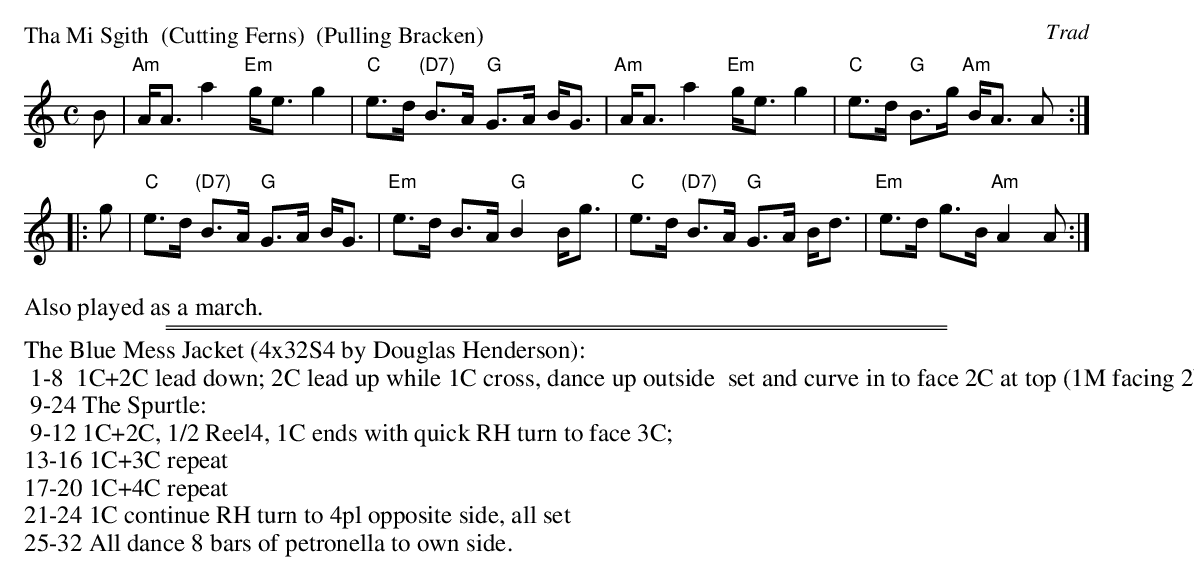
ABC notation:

X:1
P: Tha Mi Sgith  (Cutting Ferns)  (Pulling Bracken)
C: Trad
M: C
L: 1/8
K: Am
B \
| "Am"A<A a2 "Em"g<e g2 | "C"e>d "(D7)"B>A  "G"G>A B<G \
| "Am"A<A a2 "Em"g<e g2 | "C"e>d  "G"  B>g "Am"B<A A :|
|: g \
| "C"e>d "(D7)"B>A "G"G>A B<G | "Em"e>d B>A  "G"B2 B<g \
| "C"e>d "(D7)"B>A "G"G>A B<d | "Em"e>d g>B "Am"A2 A :|
%%text Also played as a march.

%%sep 1 0 500
%%sep 1 0 500

%%begintext
The Blue Mess Jacket (4x32S4 by Douglas Henderson):
 1-8  1C+2C lead down; 2C lead up while 1C cross, dance up outside  set and curve in to face 2C at top (1M facing 2W)
 9-24 The Spurtle:
 9-12 1C+2C, 1/2 Reel4, 1C ends with quick RH turn to face 3C;
13-16 1C+3C repeat
17-20 1C+4C repeat
21-24 1C continue RH turn to 4pl opposite side, all set
25-32 All dance 8 bars of petronella to own side.
